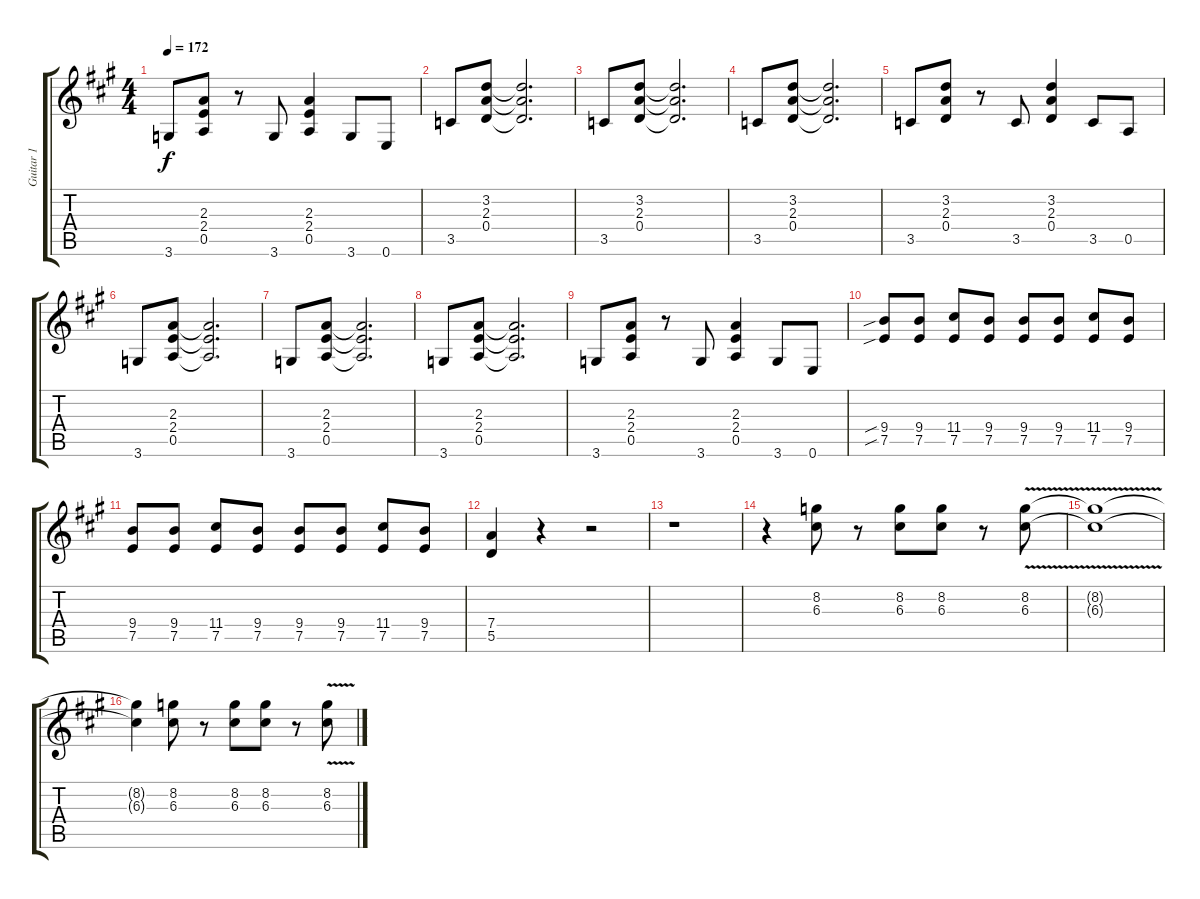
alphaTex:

\track ("Guitar 1" "Guitar 1") {instrument distortionguitar}
\staff {score tabs}
\tuning (E4 B3 G3 D3 A2 E2) {hide}
\ts (4 4)
\tempo 172
\clef g2
\ks a
3.6.8{dy f} (2.3 2.4 0.5).8 r.8 3.6.8 (2.3 2.4 0.5).4 3.6.8 0.6.8 |
3.5.8 (3.2 2.3 0.4).8 (3.2{t} 2.3{t} 0.4{t}).2{d} |
3.5.8 (3.2 2.3 0.4).8 (3.2{t} 2.3{t} 0.4{t}).2{d} |
3.5.8 (3.2 2.3 0.4).8 (3.2{t} 2.3{t} 0.4{t}).2{d} |
3.5.8 (3.2 2.3 0.4).8 r.8 3.5.8 (3.2 2.3 0.4).4 3.5.8 0.5.8 |
3.6.8 (2.3 2.4 0.5).8 (2.3{t} 2.4{t} 0.5{t}).2{d} |
3.6.8 (2.3 2.4 0.5).8 (2.3{t} 2.4{t} 0.5{t}).2{d} |
3.6.8 (2.3 2.4 0.5).8 (2.3{t} 2.4{t} 0.5{t}).2{d} |
3.6.8 (2.3 2.4 0.5).8 r.8 3.6.8 (2.3 2.4 0.5).4 3.6.8 0.6.8 |
(9.4{sib} 7.5{sib}).8 (9.4 7.5).8 (11.4 7.5).8 (9.4 7.5).8 (9.4 7.5).8 (9.4 7.5).8 (11.4 7.5).8 (9.4 7.5).8 |
(9.4 7.5).8 (9.4 7.5).8 (11.4 7.5).8 (9.4 7.5).8 (9.4 7.5).8 (9.4 7.5).8 (11.4 7.5).8 (9.4 7.5).8 |
(7.4 5.5).4 r.4 r.2 |
r.1 |
r.4 (8.2 6.3).8 r.8 (8.2 6.3).8 (8.2 6.3).8 r.8 (8.2{v} 6.3{v}).8 |
(8.2{t} 6.3{t}).1 |
(8.2{t} 6.3{t}).4 (8.2 6.3).8 r.8 (8.2 6.3).8 (8.2 6.3).8 r.8 (8.2{v} 6.3{v}).8
